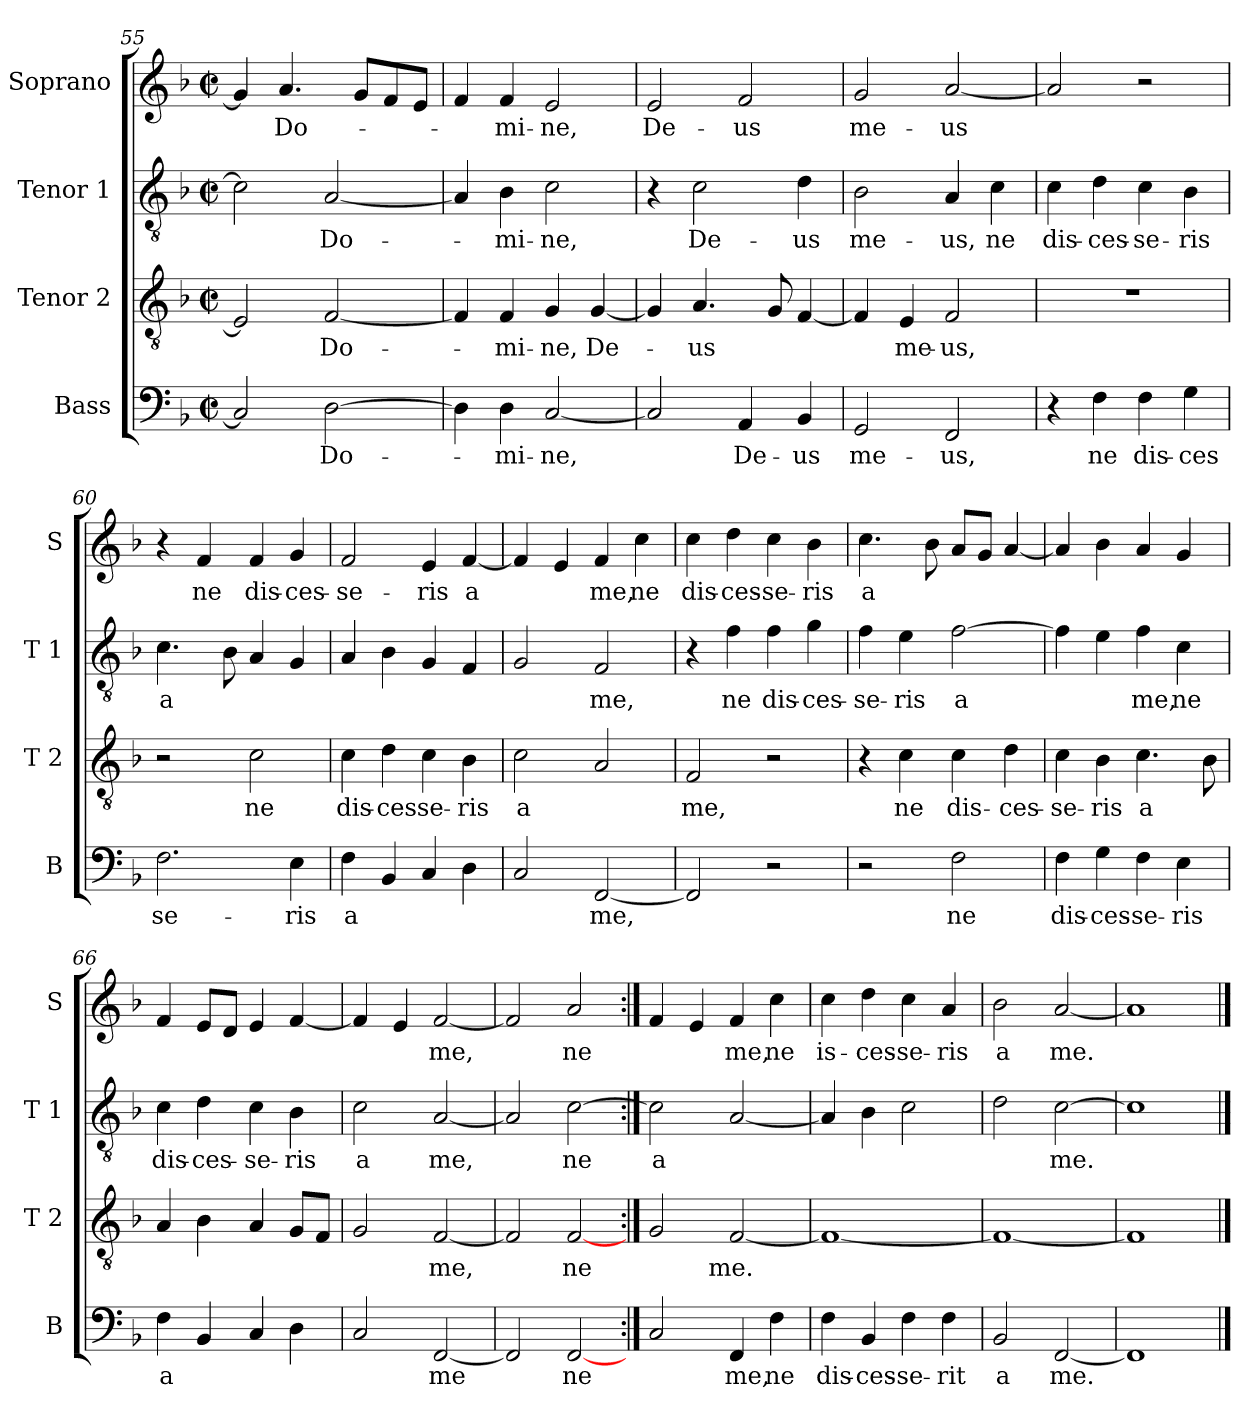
**kern	**text	**kern	**text	**kern	**text	**kern	**text
*part4	*part4	*part3	*part3	*part2	*part2	*part1	*part1
*staff4	*staff4	*staff3	*staff3	*staff2	*staff2	*staff1	*staff1
*I"Bass	*	*I"Tenor 2	*	*I"Tenor 1	*	*I"Soprano	*
*I'B	*	*I'T 2	*	*I'T 1	*	*I'S	*
*clefF4	*	*clefGv2	*	*clefGv2	*	*clefG2	*
*k[b-]	*	*k[b-]	*	*k[b-]	*	*k[b-]	*
*F:	*	*F:	*	*F:	*	*F:	*
*M2/2	*	*M2/2	*	*M2/2	*	*M2/2	*
*met(c|)	*	*met(c|)	*	*met(c|)	*	*met(c|)	*
=55	=55	=55	=55	=55	=55	=55	=55
2C/]	.	2E/]	.	2c\]	.	4g/]	.
.	.	.	.	.	.	4.a/	Do-
[2D\	Do-	[2F/	Do-	[2A/	Do-	.	.
.	.	.	.	.	.	8g/L	.
.	.	.	.	.	.	8f/	.
.	.	.	.	.	.	8e/J	.
=56	=56	=56	=56	=56	=56	=56	=56
4D\]	.	4F/]	.	4A/]	.	4f/	.
4D\	-mi-	4F/	-mi-	4B-\	-mi-	4f/	-mi-
[2C/	-ne,	4G/	-ne,	2c\	-ne,	2e/	-ne,
.	.	[4G/	De-	.	.	.	.
!!LO:PB:g=z
=57	=57	=57	=57	=57	=57	=57	=57
2C/]	.	4G/]	.	4r	.	2e/	De-
.	.	4.A/	-us	2c\	De-	.	.
4AA/	De-	.	.	.	.	2f/	-us
.	.	8G/	.	.	.	.	.
4BB-/	-us	[4F/	.	4d\	-us	.	.
=58	=58	=58	=58	=58	=58	=58	=58
2GG/	me-	4F/]	.	2B-\	me-	2g/	me-
.	.	4E/	me-	.	.	.	.
2FF/	-us,	2F/	-us,	4A/	-us,	[2a/	-us
.	.	.	.	4c\	ne	.	.
=59	=59	=59	=59	=59	=59	=59	=59
4r	.	1r	.	4c\	dis-	2a/]	.
4F\	ne	.	.	4d\	-ces-	.	.
4F\	dis-	.	.	4c\	-se-	2r	.
4G\	-ces	.	.	4B-\	-ris	.	.
=60	=60	=60	=60	=60	=60	=60	=60
2.F\	se-	2r	.	4.c\	a	4r	.
.	.	.	.	.	.	4f/	ne
.	.	.	.	8B-\	.	.	.
.	.	2c\	ne	4A/	.	4f/	dis-
4E\	-ris	.	.	4G/	.	4g/	-ces-
=61	=61	=61	=61	=61	=61	=61	=61
4F\	a	4c\	dis-	4A/	.	2f/	-se-
4BB-/	.	4d\	-ces	4B-\	.	.	.
4C/	.	4c\	se-	4G/	.	4e/	-ris
4D\	.	4B-\	-ris	4F/	.	[4f/	a
=62	=62	=62	=62	=62	=62	=62	=62
2C/	.	2c\	a	2G/	.	4f/]	.
.	.	.	.	.	.	4e/	.
[2FF/	me,	2A/	.	2F/	me,	4f/	me,
.	.	.	.	.	.	4cc\	ne
!!LO:LB:g=z
=63	=63	=63	=63	=63	=63	=63	=63
2FF/]	.	2F/	me,	4r	.	4cc\	dis-
.	.	.	.	4f\	ne	4dd\	-ces-
2r	.	2r	.	4f\	dis-	4cc\	-se-
.	.	.	.	4g\	-ces-	4b-\	-ris
=64	=64	=64	=64	=64	=64	=64	=64
2r	.	4r	.	4f\	-se-	4.cc\	a
.	.	4c\	ne	4e\	-ris	.	.
.	.	.	.	.	.	8b-\	.
2F\	ne	4c\	dis-	[2f\	a	8a/L	.
.	.	.	.	.	.	8g/J	.
.	.	4d\	-ces-	.	.	[4a/	.
=65	=65	=65	=65	=65	=65	=65	=65
4F\	dis-	4c\	-se-	4f\]	.	4a/]	.
4G\	-ces-	4B-\	-ris	4e\	.	4b-\	.
4F\	-se-	4.c\	a	4f\	me,	4a/	.
4E\	-ris	.	.	4c\	ne	4g/	.
.	.	8B-\	.	.	.	.	.
=66	=66	=66	=66	=66	=66	=66	=66
4F\	a	4A/	.	4c\	dis-	4f/	.
4BB-/	.	4B-\	.	4d\	-ces-	8e/L	.
.	.	.	.	.	.	8d/J	.
4C/	.	4A/	.	4c\	-se-	4e/	.
4D\	.	8G/L	.	4B-\	-ris	[4f/	.
.	.	8F/J	.	.	.	.	.
=67	=67	=67	=67	=67	=67	=67	=67
2C/	.	2G/	.	2c\	a	4f/]	.
.	.	.	.	.	.	4e/	.
[2FF/	me	[2F/	me,	[2A/	me,	[2f/	me,
=68	=68	=68	=68	=68	=68	=68	=68
2FF/]	.	2F/]	.	2A/]	.	2f/]	.
[2FF/	ne	[2F/	ne	[2c\	ne	2a/	ne
!!LO:LB:g=z
=69:|!	=69:|!	=69:|!	=69:|!	=69:|!	=69:|!	=69:|!	=69:|!
2C/	.	2G/	.	2c\]	a	4f/	.
.	.	.	.	.	.	4e/	.
4FF/	me,	[2F/	me.	[2A/	.	4f/	me,
4F\	ne	.	.	.	.	4cc\	ne
=70	=70	=70	=70	=70	=70	=70	=70
4F\	dis-	1F_	.	4A/]	.	4cc\	is-
4BB-/	-ces-	.	.	4B-\	.	4dd\	-ces-
4F\	-se-	.	.	2c\	.	4cc\	-se-
4F\	-rit	.	.	.	.	4a/	-ris
=71	=71	=71	=71	=71	=71	=71	=71
2BB-/	a	1F_	.	2d\	.	2b-\	a
[2FF/	me.	.	.	[2c\	me.	[2a/	me.
=72	=72	=72	=72	=72	=72	=72	=72
1FF]	.	1F]	.	1c]	.	1a]	.
==	==	==	==	==	==	==	==
*-	*-	*-	*-	*-	*-	*-	*-
